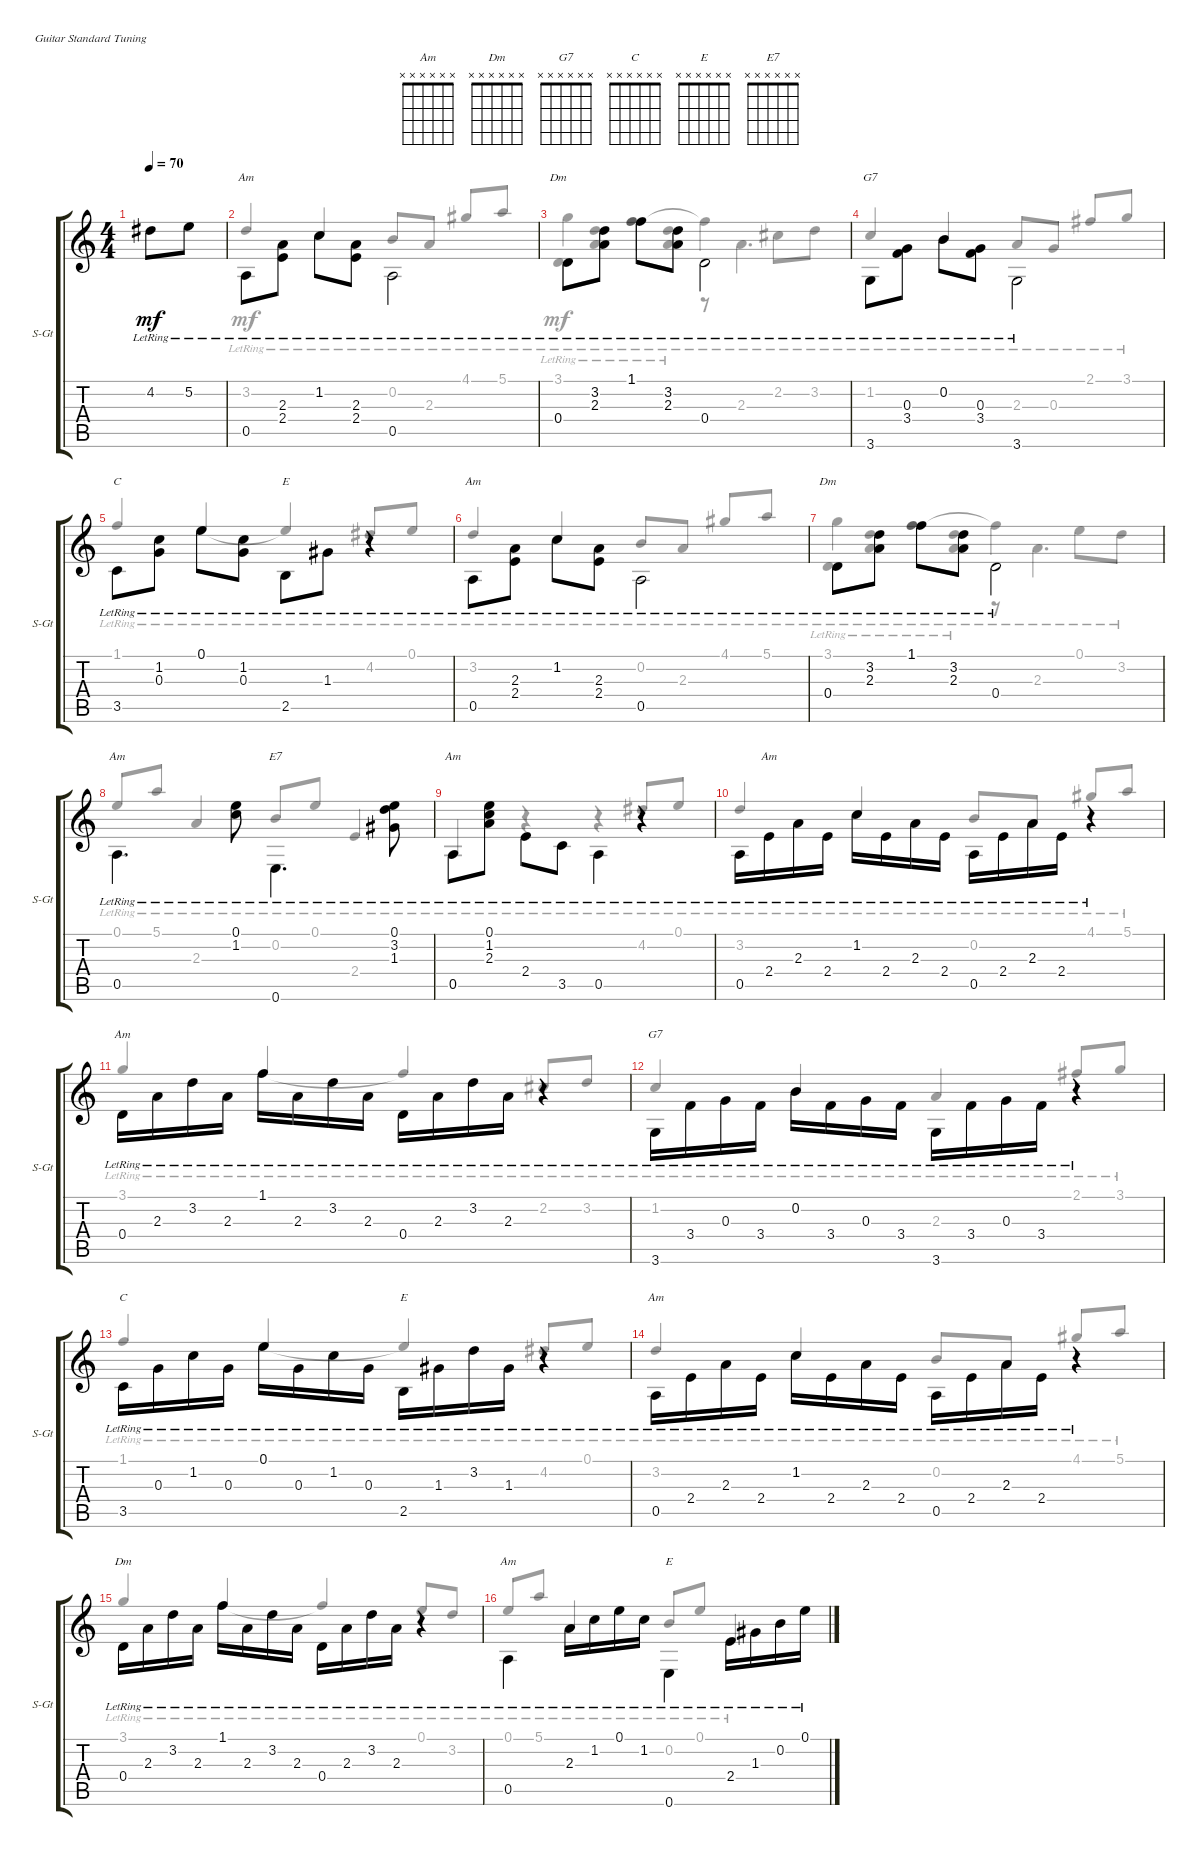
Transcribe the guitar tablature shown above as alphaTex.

\defaultSystemsLayout 4
\bracketExtendMode groupsimilarinstruments
\useSystemSignSeparator
\singleTrackTrackNamePolicy allsystems
\multiTrackTrackNamePolicy allsystems
\firstSystemTrackNameOrientation horizontal
\otherSystemsTrackNameOrientation horizontal
\track ("Steel Guitar" "S-Gt") {instrument acousticguitarsteel}
\staff {score tabs}
\tuning (E4 B3 G3 D3 A2 E2)
\chord ("Am" x x x x x x)
\chord ("Dm" x x x x x x)
\chord ("G7" x x x x x x)
\chord ("C" x x x x x x)
\chord ("E" x x x x x x)
\chord ("E7" x x x x x x)
\voice
\ts (4 4)
\ac
\tempo 70
\clef g2
\scale
0.178955
\ks c
4.2{lr}.8{dy mf instrument acousticguitarsteel} 5.2{lr}.8 |
\scale
0.257944 0.5{lr}.8{ch "Am" beam invert} (2.4{lr} 2.3{lr}).8 1.2{lr}.8{beam invert} (2.3{lr} 2.4{lr}).8 0.5{lr}.2{beam invert} |
\scale
0.307115 0.4{lr}.8{ch "Dm" beam invert} (2.3{lr} 3.2{lr}).8 1.1{lr}.8{beam invert} (3.2{lr} 2.3{lr}).8 0.4{lr}.2{beam invert} |
\scale
0.256342 3.6{lr}.8{ch "G7" beam invert} (3.4{lr} 0.3{lr}).8 0.2{lr}.8{beam invert} (3.4{lr} 0.3{lr}).8 3.6{lr}.2{beam invert} |
3.5{lr}.8{ch "C" beam invert} (0.3{lr} 1.2{lr}).8 0.1{lr}.8{beam invert} (1.2{lr} 0.3{lr}).8 2.5{lr}.8{ch "E" beam invert} 1.3{lr}.8 r.4 |
0.5{lr}.8{ch "Am" beam invert} (2.4{lr} 2.3{lr}).8 1.2{lr}.8{beam invert} (2.3{lr} 2.4{lr}).8 0.5{lr}.2{beam invert} |
0.4{lr}.8{ch "Dm" beam invert} (2.3{lr} 3.2{lr}).8 1.1{lr}.8{beam invert} (3.2{lr} 2.3{lr}).8 0.4{lr}.2{beam invert} |
0.5{lr}.4{d ch "Am" beam invert} (1.2{lr} 0.1{lr}).8{beam invert} 0.6{lr}.4{d ch "E7" beam invert} (1.3{lr} 3.2{lr} 0.1{lr}).8{beam invert} |
0.5{lr}.8{ch "Am" beam invert} (2.3{lr} 1.2{lr} 0.1{lr}).8 2.4{lr}.8{beam invert} 3.5{lr}.8 0.5{lr}.4{beam invert} r.4 |
0.5{lr}.16{beam invert} 2.4{lr}.16{ch "Am"} 2.3{lr}.16 2.4{lr}.16 1.2{lr}.16{beam invert} 2.4{lr}.16 2.3{lr}.16 2.4{lr}.16 0.5{lr}.16{beam invert} 2.4{lr}.16 2.3{lr}.16 2.4{lr}.16 r.4{beam invert} |
0.4{lr}.16{ch "Am" beam invert} 2.3{lr}.16 3.2{lr}.16 2.3{lr}.16 1.1{lr}.16{beam invert} 2.3{lr}.16 3.2{lr}.16 2.3{lr}.16 0.4{lr}.16{beam invert} 2.3{lr}.16 3.2{lr}.16 2.3{lr}.16 r.4 |
3.6{lr}.16{ch "G7" beam invert} 3.4{lr}.16 0.3{lr}.16 3.4{lr}.16 0.2{lr}.16{beam invert} 3.4{lr}.16 0.3{lr}.16 3.4{lr}.16 3.6{lr}.16{beam invert} 3.4{lr}.16 0.3{lr}.16 3.4{lr}.16 r.4{beam invert} |
3.5{lr}.16{ch "C" beam invert} 0.3{lr}.16 1.2{lr}.16 0.3{lr}.16 0.1{lr}.16{beam invert} 0.3{lr}.16 1.2{lr}.16 0.3{lr}.16 2.5{lr}.16{ch "E" beam invert} 1.3{lr}.16 3.2{lr}.16 1.3{lr}.16 r.4{beam invert} |
0.5{lr}.16{ch "Am" beam invert} 2.4{lr}.16 2.3{lr}.16 2.4{lr}.16 1.2{lr}.16{beam invert} 2.4{lr}.16 2.3{lr}.16 2.4{lr}.16 0.5{lr}.16{beam invert} 2.4{lr}.16 2.3{lr}.16 2.4{lr}.16 r.4{beam invert} |
0.4{lr}.16{ch "Dm" beam invert} 2.3{lr}.16 3.2{lr}.16 2.3{lr}.16 1.1{lr}.16{beam invert} 2.3{lr}.16 3.2{lr}.16 2.3{lr}.16 0.4{lr}.16{beam invert} 2.3{lr}.16 3.2{lr}.16 2.3{lr}.16 r.4 |
0.5{lr}.4{ch "Am" beam invert} 2.3{lr}.16{beam invert} 1.2{lr}.16 0.1{lr}.16 1.2{lr}.16 0.6{lr}.4{ch "E" beam invert} 2.4{lr}.16{beam invert} 1.3{lr}.16 0.2{lr}.16 0.1{lr}.16
\voice
\clef g2
\ottava regular
\simile none
\scale
0.178955
\ks c
|
\scale
0.257944 3.2{lr}.4{beam invert} 1.2{lr}.4{beam invert} 0.2{lr}.8{beam invert} 2.3{lr}.8 4.1{lr}.8{beam invert} 5.1{lr}.8 |
\scale
0.307115 3.1{lr}.4 1.1{lr}.4 1.1{lr t}.4 2.2{lr}.8 3.2{lr}.8 |
\scale
0.256342 1.2{lr}.4{beam invert} 0.2{lr}.4{beam invert} 2.3{lr}.8{beam invert} 0.3{lr}.8 2.1{lr}.8{beam invert} 3.1{lr}.8 |
1.1{lr}.4{beam invert} 0.1{lr}.4{beam invert} 0.1{lr t}.4{beam invert} 4.2{lr}.8{beam invert} 0.1{lr}.8 |
3.2{lr}.4{beam invert} 1.2{lr}.4{beam invert} 0.2{lr}.8{beam invert} 2.3{lr}.8 4.1{lr}.8{beam invert} 5.1{lr}.8 |
3.1{lr}.4 1.1{lr}.4 1.1{lr t}.4 0.1{lr}.8 3.2{lr}.8 |
0.1{lr}.8{beam invert} 5.1{lr}.8 2.3{lr}.4{beam invert} 0.2{lr}.8{beam invert} 0.1{lr}.8 2.4{lr}.4{beam invert} |
0.5{lr}.4{beam invert} r.4 r.4 4.2{lr}.8{beam invert} 0.1{lr}.8 |
3.2{lr}.4{beam invert} 1.2{lr}.4{beam invert} 0.2{lr}.8{beam invert} 2.3{lr}.8 4.1{lr}.8{beam invert} 5.1{lr}.8 |
3.1{lr}.4{beam invert} 1.1{lr}.4{beam invert} 1.1{lr t}.4{beam invert} 2.2{lr}.8{beam invert} 3.2{lr}.8 |
1.2{lr}.4{beam invert} 0.2{lr}.4{beam invert} 2.3{lr}.4{beam invert} 2.1{lr}.8{beam invert} 3.1{lr}.8 |
1.1{lr}.4{beam invert} 0.1{lr}.4{beam invert} 0.1{lr t}.4{beam invert} 4.2{lr}.8{beam invert} 0.1{lr}.8 |
3.2{lr}.4{beam invert} 1.2{lr}.4{beam invert} 0.2{lr}.8{beam invert} 2.3{lr}.8 4.1{lr}.8{beam invert} 5.1{lr}.8 |
3.1{lr}.4{beam invert} 1.1{lr}.4{beam invert} 1.1{lr t}.4{beam invert} 0.1{lr}.8{beam invert} 3.2{lr}.8 |
0.1{lr}.8{beam invert} 5.1{lr}.8 2.3{lr}.4{beam invert} 0.2{lr}.8{beam invert} 0.1{lr}.8 2.4{lr}.4{beam invert}
\voice
\clef g2
\ottava regular
\simile none
\scale
0.178955
\ks c
|
\scale
0.257944 |
\scale
0.307115 0.4{lr}.8 (2.3{lr} 3.2{lr}).8 1.1{lr}.8 (3.2{lr} 2.3{lr}).8 r.8 2.3.4{d} |
\scale
0.256342 |
|
|
0.4{lr}.8 (2.3{lr} 3.2{lr}).8 1.1{lr}.8 (3.2{lr} 2.3{lr}).8 r.8 2.3.4{d} |
|
|
|
|
|
|
|
|
